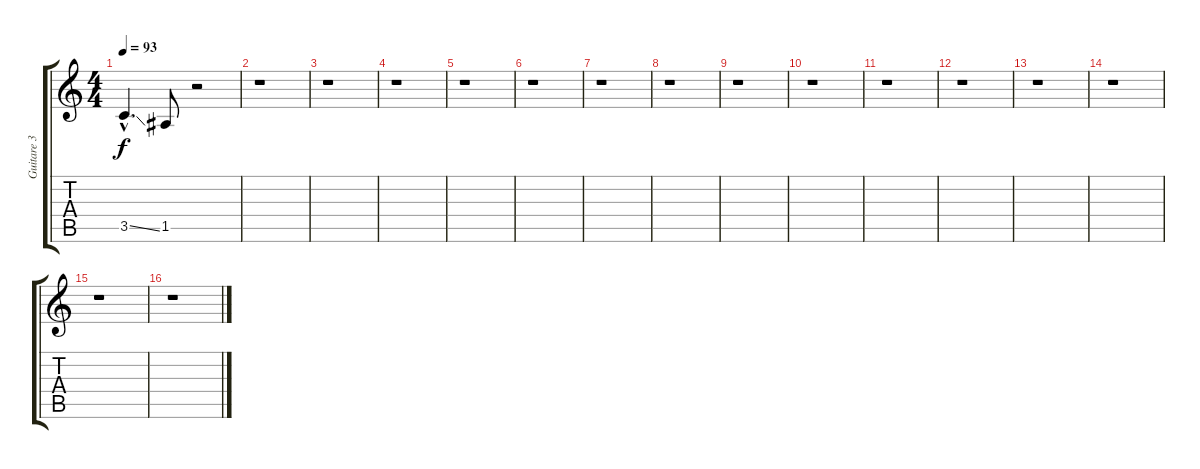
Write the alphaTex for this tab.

\track ("Guitare 3" "Guitare 3") {instrument acousticguitarsteel}
\staff {score tabs}
\tuning (E4 B3 G3 D3 A2 E2) {hide}
\ts (4 4)
\tempo 93
\clef g2
\ks c
3.5{ss hac}.4{d dy f} 1.5.8 r.2 |
r.1 |
r.1 |
r.1 |
r.1 |
r.1 |
r.1 |
r.1 |
r.1 |
r.1 |
r.1 |
r.1 |
r.1 |
r.1 |
r.1 |
r.1
